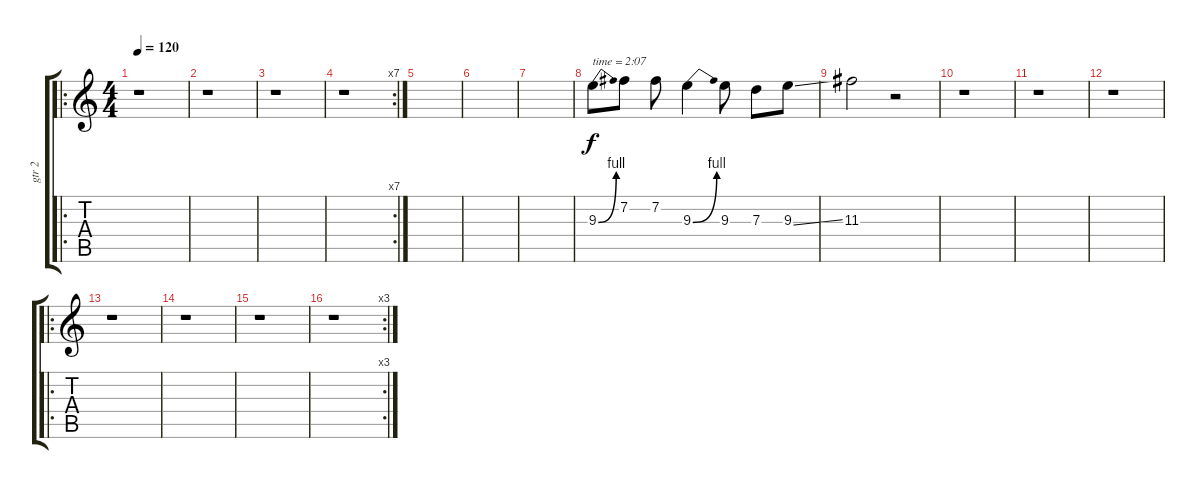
\track ("gtr 2" "gtr 2") {instrument overdrivenguitar}
\staff {score tabs}
\tuning (E4 B3 G3 D3 A2 E2) {hide}
\ro
\ts (4 4)
\tempo 120
\clef g2
\ks c
r.1{dy f} |
r.1 |
r.1 |
\rc 7
r.1 |
|
|
|
9.3{be (bend 0 0 60 4)}.8{txt "time = 2:07"} 7.2.8 7.2.8 9.3{be (bend 0 0 60 4)}.4 9.3.8 7.3.8 9.3{ss}.8 |
11.3.2 r.2 |
r.1 |
r.1 |
r.1 |
\ro
r.1 |
r.1 |
r.1 |
\rc 3
r.1
